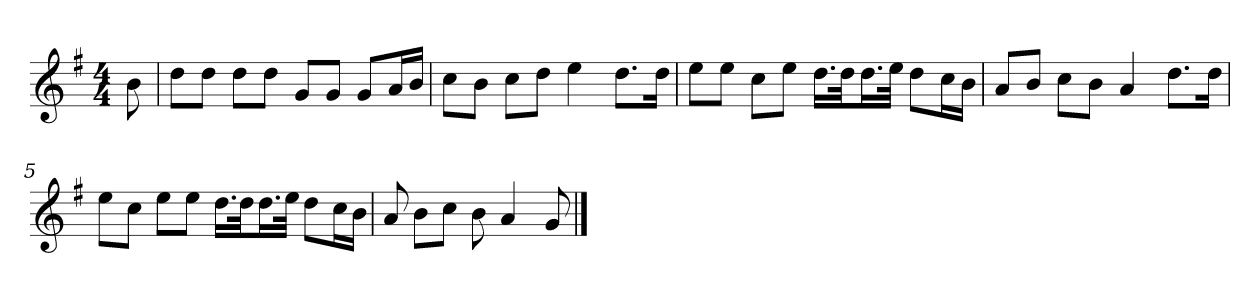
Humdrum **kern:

**kern
*part1
*staff1
*k[f#]
*M4/4
*MM120
=
8b
=1
8ddL
8ddJ
8ddL
8ddJ
8gL
8gJ
8gL
16aL
16bJJ
=2
8ccL
8bJ
8ccL
8ddJ
4ee
8.ddL
16ddJk
=3
8eeL
8eeJ
8ccL
8eeJ
16.ddLL
32ddJk
16.ddL
32eeJJk
8ddL
16ccL
16bJJ
=4
8aL
8bJ
8ccL
8bJ
4a
8.ddL
16ddJk
=5
8eeL
8ccJ
8eeL
8eeJ
16.ddLL
32ddJk
16.ddL
32eeJJk
8ddL
16ccL
16bJJ
=6
8a
8bL
8ccJ
8b
4a
8g
==
*-
